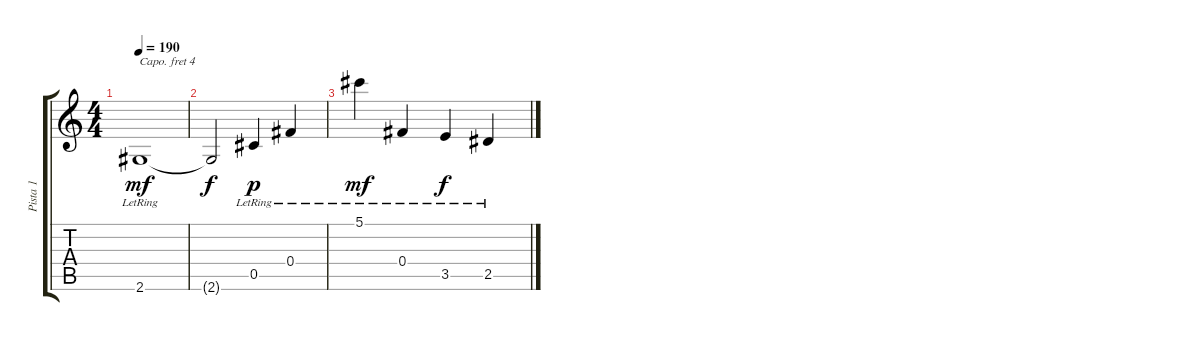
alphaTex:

\track ("Pista 1" "Pista 1") {instrument electricguitarjazz}
\staff {score tabs}
\capo 4
\tuning (E4 B3 G3 D3 A2 D2) {hide}
\ts (4 4)
\tempo 190
\clef g2
\ks c
2.6{lr}.1{dy mf instrument electricguitarjazz} |
2.6{t}.2{dy f} 0.5{lr}.4{dy p} 0.4{lr}.4 |
5.1{lr}.4{dy mf} 0.4{lr}.4 3.5{lr}.4{dy f} 2.5{lr}.4
